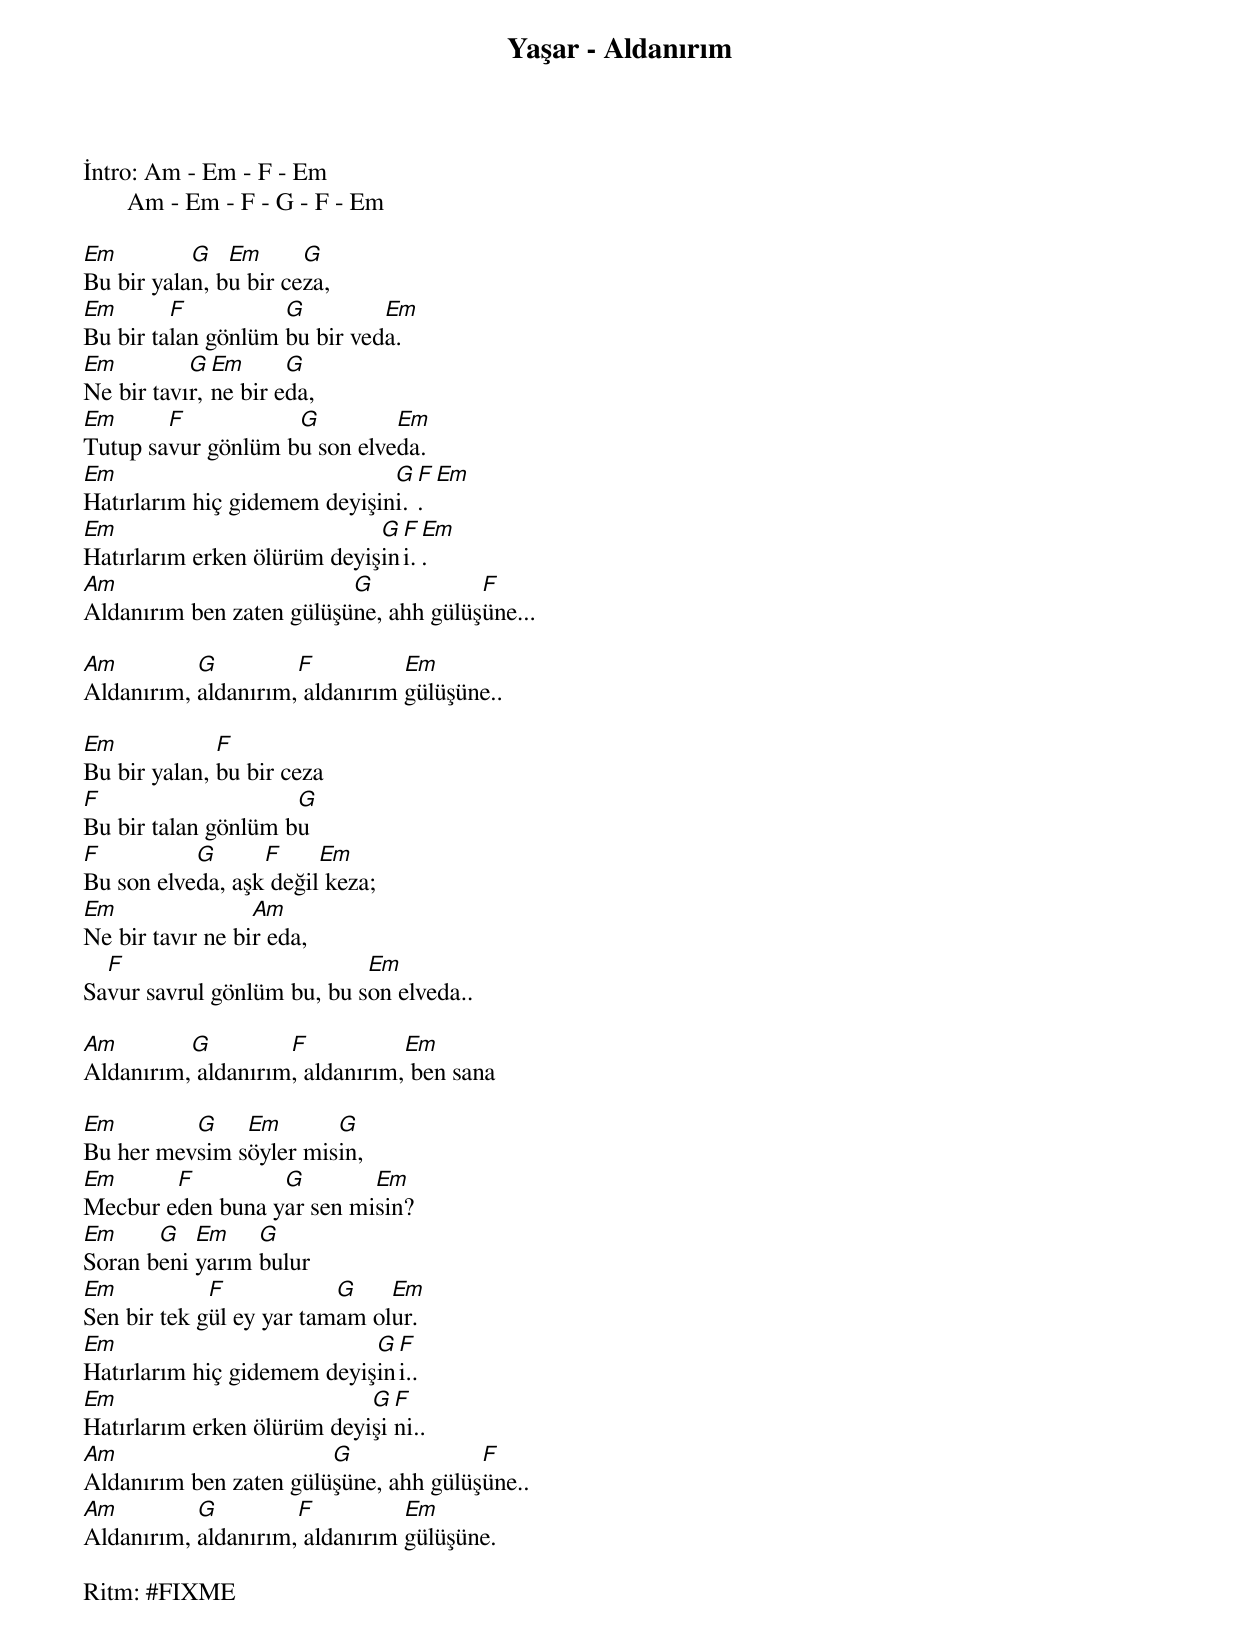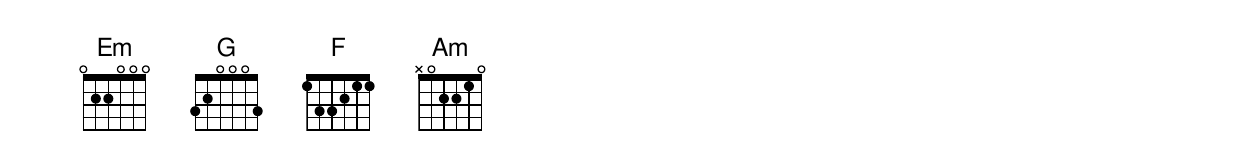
Yaşar - Aldanırım

İntro: Am - Em - F - Em
       Am - Em - F - G - F - Em

Em         G   Em      G
Bu bir yalan, bu bir ceza,
Em       F          G         Em
Bu bir talan gönlüm bu bir veda.
Em         G  Em      G
Ne bir tavır, ne bir eda,
Em      F           G         Em
Tutup savur gönlüm bu son elveda.
Em                            G F Em
Hatırlarım hiç gidemem deyişini..
Em                           G F Em
Hatırlarım erken ölürüm deyişini..
Am                        G            F
Aldanırım ben zaten gülüşüne, ahh gülüşüne...

Am         G         F          Em
Aldanırım, aldanırım, aldanırım gülüşüne..

Em            F
Bu bir yalan, bu bir ceza
F                    G
Bu bir talan gönlüm bu
F          G      F     Em
Bu son elveda, aşk değil keza;
Em                Am
Ne bir tavır ne bir eda,
  F                         Em
Savur savrul gönlüm bu, bu son elveda..

Am        G         F           Em
Aldanırım, aldanırım, aldanırım, ben sana

Em        G    Em       G
Bu her mevsim söyler misin,
Em      F         G        Em
Mecbur eden buna yar sen misin?
Em     G   Em    G
Soran beni yarım bulur
Em           F            G    Em
Sen bir tek gül ey yar tamam olur.
Em                          G F
Hatırlarım hiç gidemem deyişini..
Em                          G F
Hatırlarım erken ölürüm deyişini..
Am                      G              F
Aldanırım ben zaten gülüşüne, ahh gülüşüne..
Am         G         F          Em
Aldanırım, aldanırım, aldanırım gülüşüne.

Ritm: #FIXME
